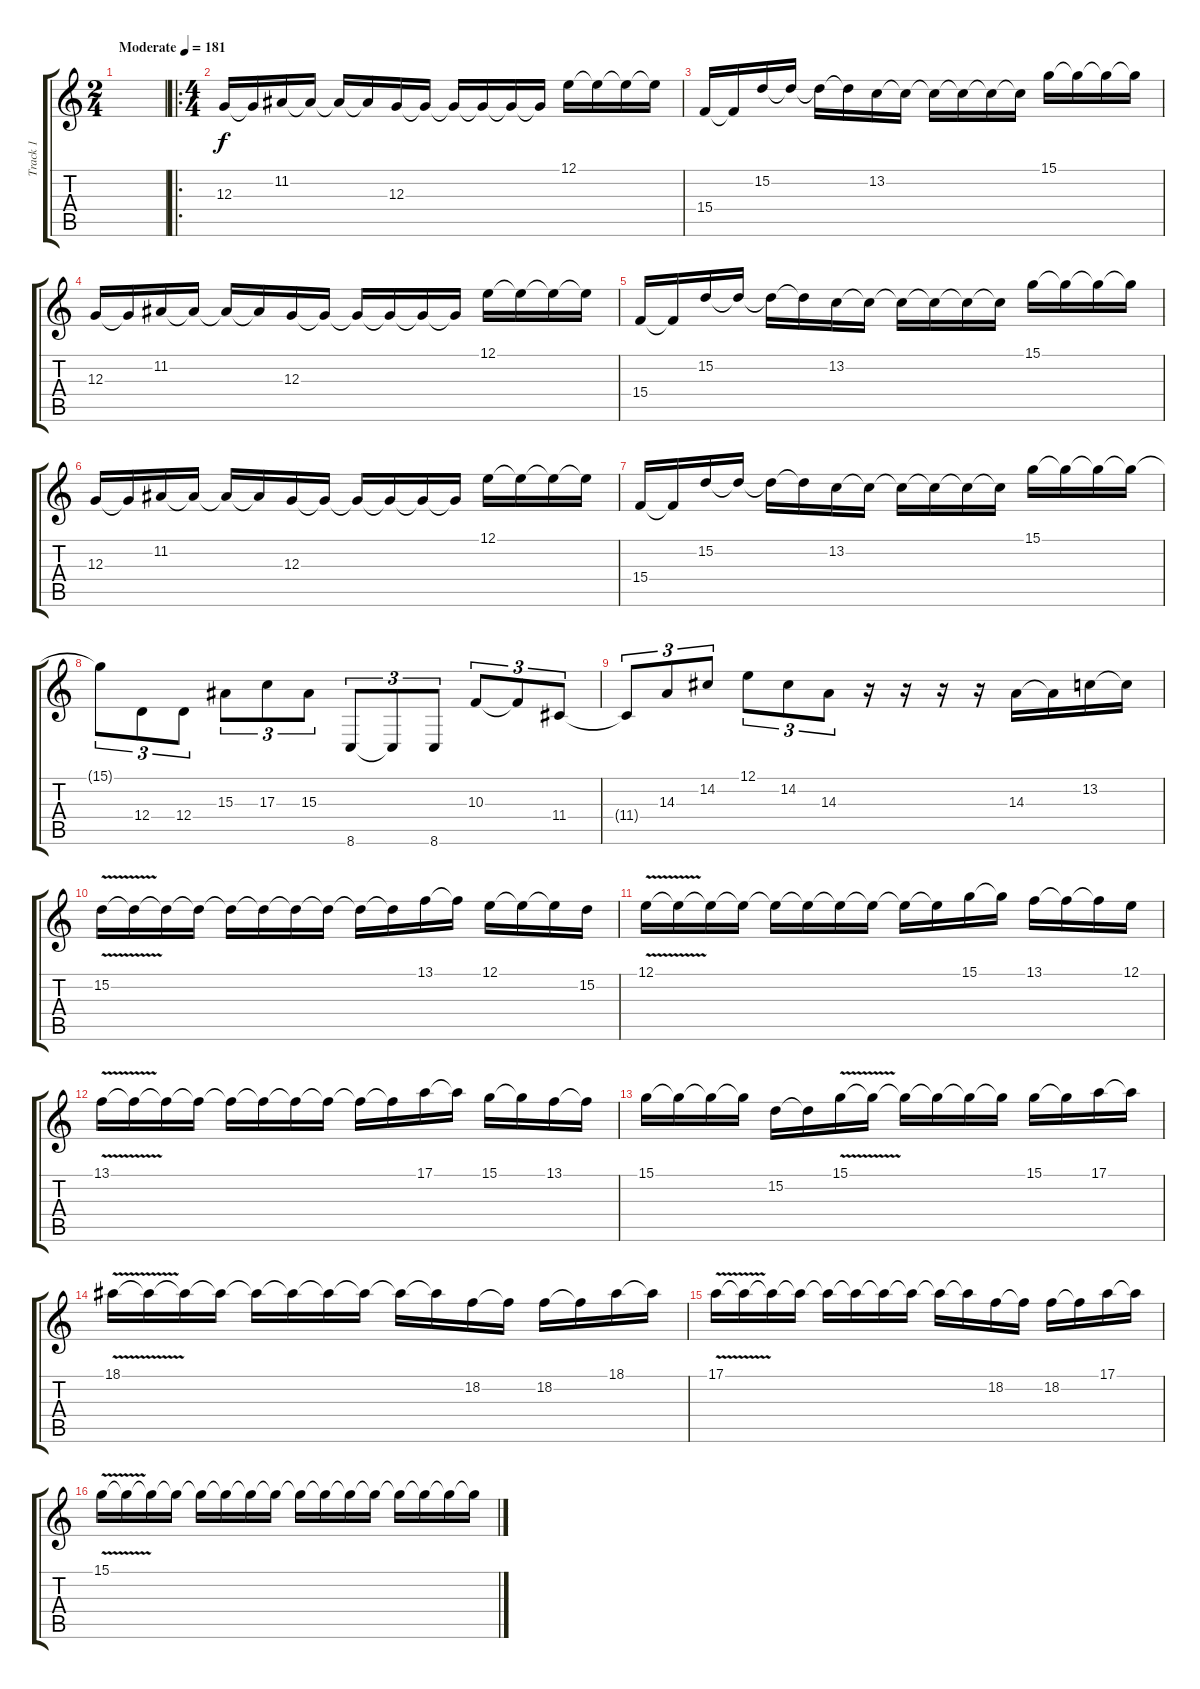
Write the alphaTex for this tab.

\track ("Track 1" "Track 1") {instrument lead5charang}
\staff {score tabs}
\tuning (E4 B3 G3 D3 A2 E2) {hide}
\ts (2 4)
\tempo (181 "Moderate")
\clef g2
\ks c
|
\ro
\ts (4 4)
12.3.16 12.3{t}.16 11.2.16 11.2{t}.16 11.2{t}.16 11.2{t}.16 12.3.16 12.3{t}.16 12.3{t}.16 12.3{t}.16 12.3{t}.16 12.3{t}.16 12.1.16 12.1{t}.16 12.1{t}.16 12.1{t}.16 |
15.4.16 15.4{t}.16 15.2.16 15.2{t}.16 15.2{t}.16 15.2{t}.16 13.2.16 13.2{t}.16 13.2{t}.16 13.2{t}.16 13.2{t}.16 13.2{t}.16 15.1.16 15.1{t}.16 15.1{t}.16 15.1{t}.16 |
12.3.16 12.3{t}.16 11.2.16 11.2{t}.16 11.2{t}.16 11.2{t}.16 12.3.16 12.3{t}.16 12.3{t}.16 12.3{t}.16 12.3{t}.16 12.3{t}.16 12.1.16 12.1{t}.16 12.1{t}.16 12.1{t}.16 |
15.4.16 15.4{t}.16 15.2.16 15.2{t}.16 15.2{t}.16 15.2{t}.16 13.2.16 13.2{t}.16 13.2{t}.16 13.2{t}.16 13.2{t}.16 13.2{t}.16 15.1.16 15.1{t}.16 15.1{t}.16 15.1{t}.16 |
12.3.16 12.3{t}.16 11.2.16 11.2{t}.16 11.2{t}.16 11.2{t}.16 12.3.16 12.3{t}.16 12.3{t}.16 12.3{t}.16 12.3{t}.16 12.3{t}.16 12.1.16 12.1{t}.16 12.1{t}.16 12.1{t}.16 |
15.4.16 15.4{t}.16 15.2.16 15.2{t}.16 15.2{t}.16 15.2{t}.16 13.2.16 13.2{t}.16 13.2{t}.16 13.2{t}.16 13.2{t}.16 13.2{t}.16 15.1.16 15.1{t}.16 15.1{t}.16 15.1{t}.16 |
15.1{t}.8{tu (3 2)} 12.4.8{tu (3 2)} 12.4.8{tu (3 2)} 15.3.8{tu (3 2)} 17.3.8{tu (3 2)} 15.3.8{tu (3 2)} 8.6.8{tu (3 2)} 8.6{t}.8{tu (3 2)} 8.6.8{tu (3 2)} 10.3.8{tu (3 2)} 10.3{t}.8{tu (3 2)} 11.4.8{tu (3 2)} |
11.4{t}.8{tu (3 2)} 14.3.8{tu (3 2)} 14.2.8{tu (3 2)} 12.1.8{tu (3 2)} 14.2.8{tu (3 2)} 14.3.8{tu (3 2)} r.16 r.16 r.16 r.16 14.3.16 14.3{t}.16 13.2.16 13.2{t}.16 |
15.2{v}.16 15.2{t}.16 15.2{t}.16 15.2{t}.16 15.2{t}.16 15.2{t}.16 15.2{t}.16 15.2{t}.16 15.2{t}.16 15.2{t}.16 13.1.16 13.1{t}.16 12.1.16 12.1{t}.16 12.1{t}.16 15.2.16 |
12.1{v}.16 12.1{t}.16 12.1{t}.16 12.1{t}.16 12.1{t}.16 12.1{t}.16 12.1{t}.16 12.1{t}.16 12.1{t}.16 12.1{t}.16 15.1.16 15.1{t}.16 13.1.16 13.1{t}.16 13.1{t}.16 12.1.16 |
13.1{v}.16 13.1{t}.16 13.1{t}.16 13.1{t}.16 13.1{t}.16 13.1{t}.16 13.1{t}.16 13.1{t}.16 13.1{t}.16 13.1{t}.16 17.1.16 17.1{t}.16 15.1.16 15.1{t}.16 13.1.16 13.1{t}.16 |
15.1.16 15.1{t}.16 15.1{t}.16 15.1{t}.16 15.2.16 15.2{t}.16 15.1{v}.16 15.1{t}.16 15.1{t}.16 15.1{t}.16 15.1{t}.16 15.1{t}.16 15.1.16 15.1{t}.16 17.1.16 17.1{t}.16 |
18.1{v}.16 18.1{t}.16 18.1{t}.16 18.1{t}.16 18.1{t}.16 18.1{t}.16 18.1{t}.16 18.1{t}.16 18.1{t}.16 18.1{t}.16 18.2.16 18.2{t}.16 18.2.16 18.2{t}.16 18.1.16 18.1{t}.16 |
17.1{v}.16 17.1{t}.16 17.1{t}.16 17.1{t}.16 17.1{t}.16 17.1{t}.16 17.1{t}.16 17.1{t}.16 17.1{t}.16 17.1{t}.16 18.2.16 18.2{t}.16 18.2.16 18.2{t}.16 17.1.16 17.1{t}.16 |
15.1{v}.16 15.1{t}.16 15.1{t}.16 15.1{t}.16 15.1{t}.16 15.1{t}.16 15.1{t}.16 15.1{t}.16 15.1{t}.16 15.1{t}.16 15.1{t}.16 15.1{t}.16 15.1{t}.16 15.1{t}.16 15.1{t}.16 15.1{t}.16
